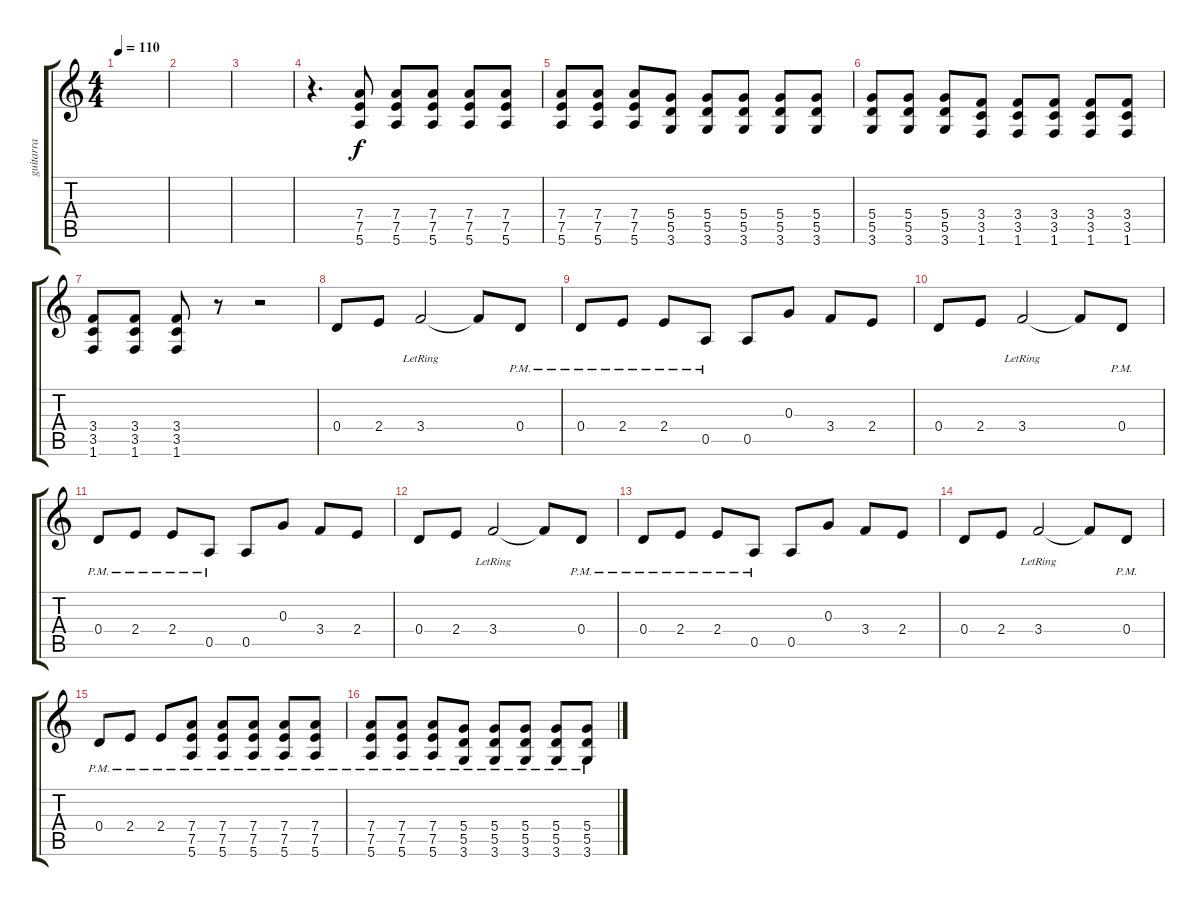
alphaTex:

\track ("guitarra" "guitarra") {instrument electricguitarclean}
\staff {score tabs}
\tuning (E4 B3 G3 D3 A2 E2) {hide}
\ts (4 4)
\tempo 110
\clef g2
\ks c
|
|
|
r.4{d} (7.4 7.5 5.6).8{volume 16 instrument electricguitarclean} (7.4 7.5 5.6).8 (7.4 7.5 5.6).8 (7.4 7.5 5.6).8 (7.4 7.5 5.6).8 |
(7.4 7.5 5.6).8 (7.4 7.5 5.6).8 (7.4 7.5 5.6).8 (5.4 5.5 3.6).8 (5.4 5.5 3.6).8 (5.4 5.5 3.6).8 (5.4 5.5 3.6).8 (5.4 5.5 3.6).8 |
(5.4 5.5 3.6).8 (5.4 5.5 3.6).8 (5.4 5.5 3.6).8 (3.4 3.5 1.6).8 (3.4 3.5 1.6).8 (3.4 3.5 1.6).8 (3.4 3.5 1.6).8 (3.4 3.5 1.6).8 |
(3.4 3.5 1.6).8 (3.4 3.5 1.6).8 (3.4 3.5 1.6).8 r.8 r.2 |
0.4.8 2.4.8 3.4{lr}.2 3.4{t}.8 0.4{pm}.8 |
0.4{pm}.8 2.4{pm}.8 2.4{pm}.8 0.5{pm}.8 0.5.8 0.3.8 3.4.8 2.4.8 |
0.4.8 2.4.8 3.4{lr}.2 3.4{t}.8 0.4{pm}.8 |
0.4{pm}.8 2.4{pm}.8 2.4{pm}.8 0.5{pm}.8 0.5.8 0.3.8 3.4.8 2.4.8 |
0.4.8 2.4.8 3.4{lr}.2 3.4{t}.8 0.4{pm}.8 |
0.4{pm}.8 2.4{pm}.8 2.4{pm}.8 0.5{pm}.8 0.5.8 0.3.8 3.4.8 2.4.8 |
0.4.8 2.4.8 3.4{lr}.2 3.4{t}.8 0.4{pm}.8 |
0.4{pm}.8 2.4{pm}.8 2.4{pm}.8 (7.4{pm} 7.5{pm} 5.6{pm}).8 (7.4{pm} 7.5{pm} 5.6{pm}).8 (7.4{pm} 7.5{pm} 5.6{pm}).8 (7.4{pm} 7.5{pm} 5.6{pm}).8 (7.4{pm} 7.5{pm} 5.6{pm}).8 |
(7.4{pm} 7.5{pm} 5.6{pm}).8 (7.4{pm} 7.5{pm} 5.6{pm}).8 (7.4{pm} 7.5{pm} 5.6{pm}).8 (5.4{pm} 5.5{pm} 3.6{pm}).8 (5.4{pm} 5.5{pm} 3.6{pm}).8 (5.4{pm} 5.5{pm} 3.6{pm}).8 (5.4{pm} 5.5{pm} 3.6{pm}).8 (5.4{pm} 5.5{pm} 3.6{pm}).8
